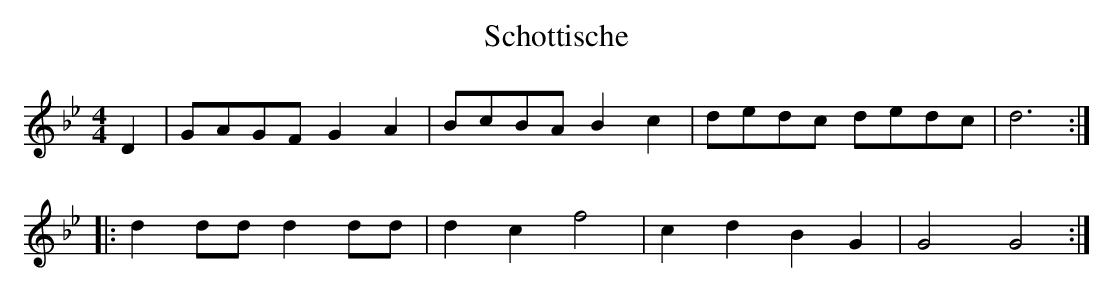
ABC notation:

X:1
T:Schottische
M:4/4
L:1/8
K:Gm
D2 | GAGF G2A2 | BcBA B2c2 | dedc dedc | d6 :|
|: d2dd d2dd | d2c2 f4 | c2d2B2G2 | G4G4 :|
